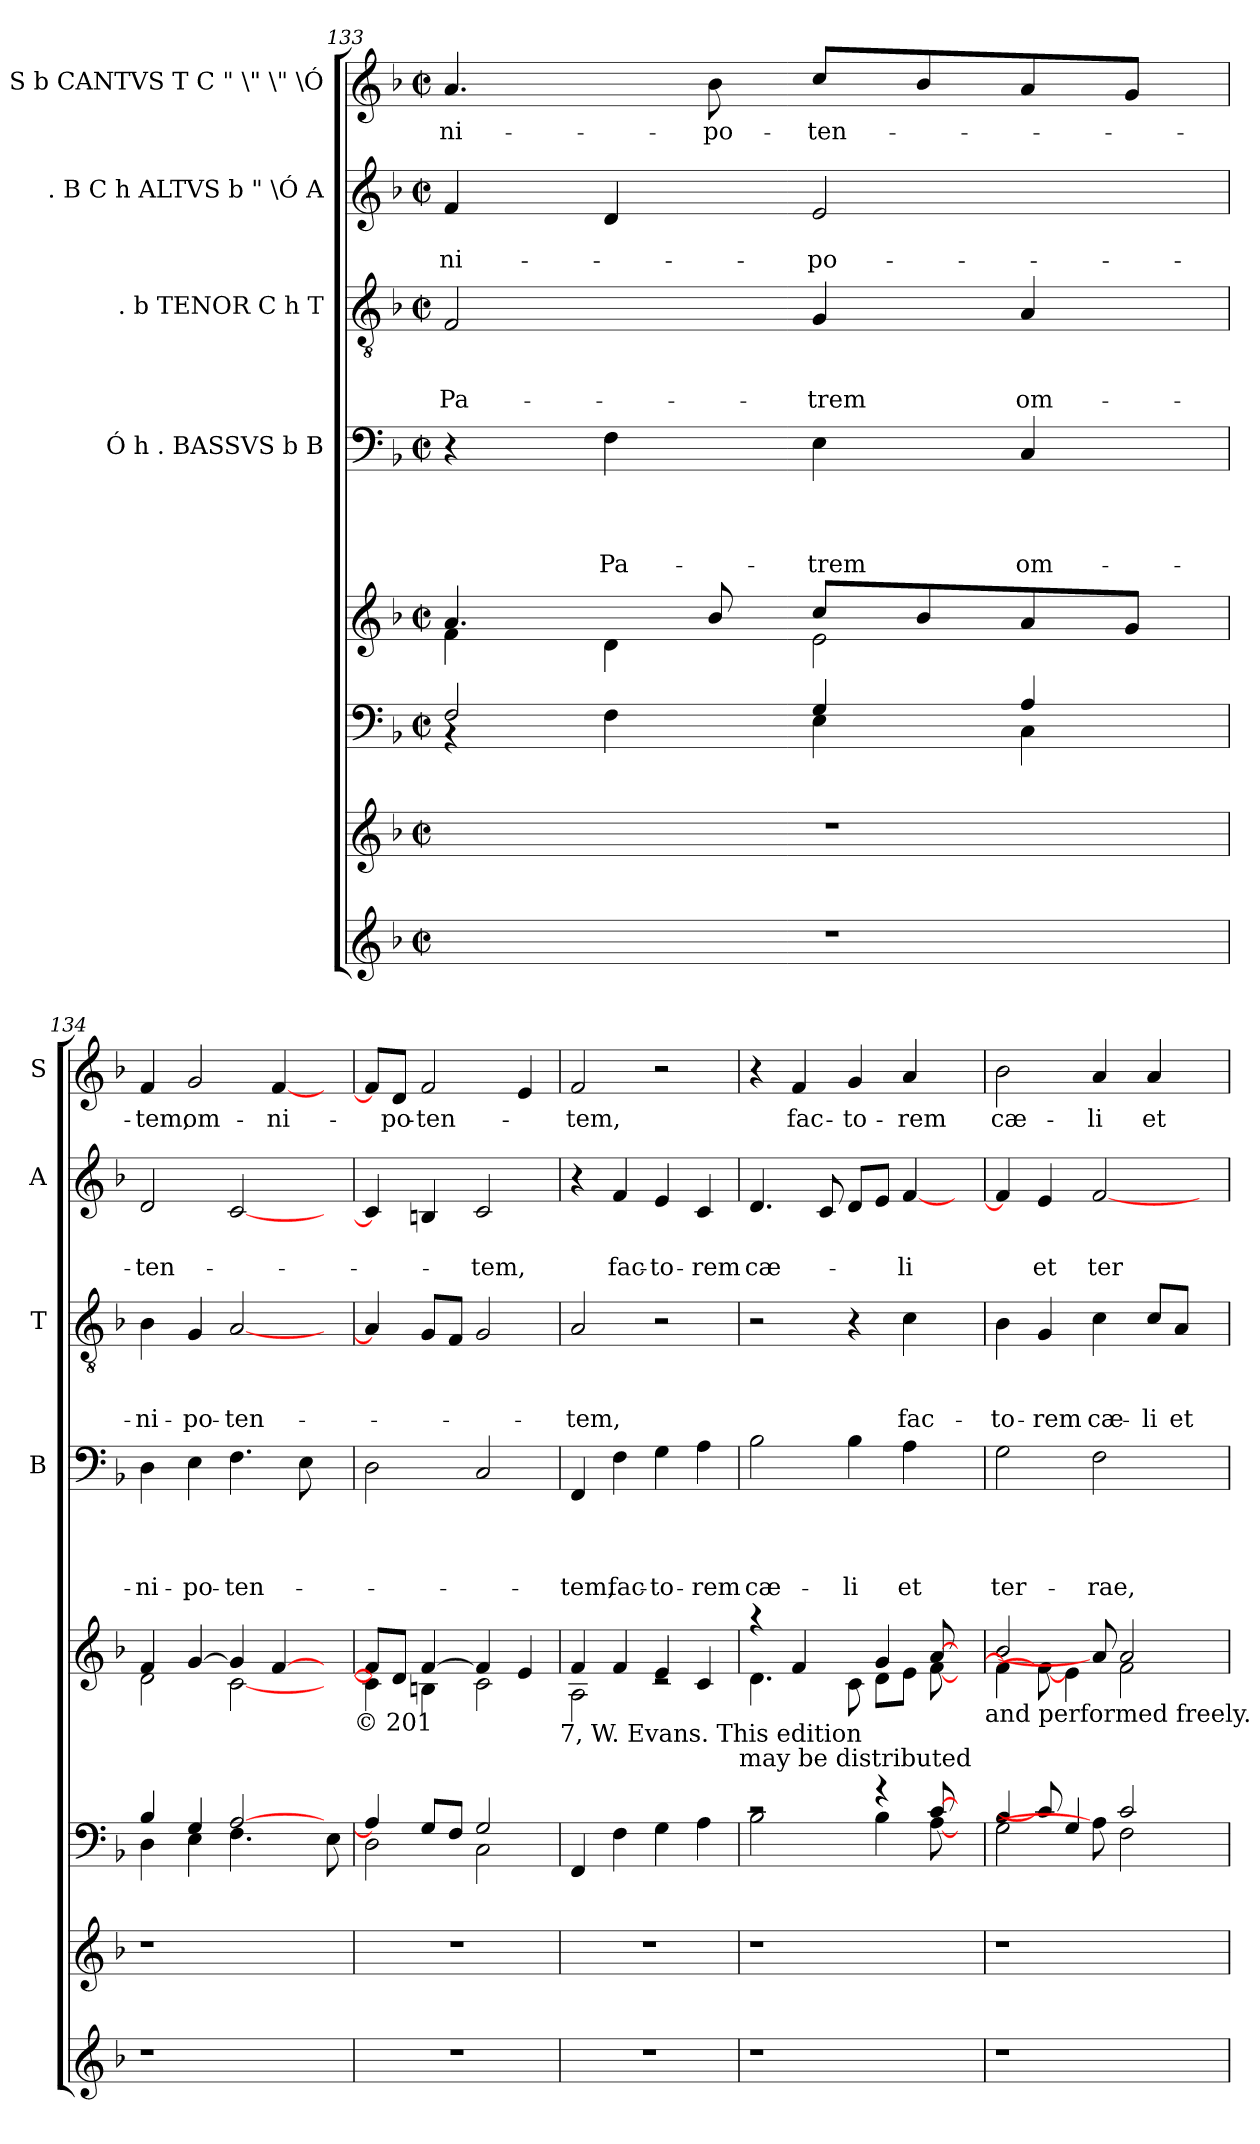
**kern	**kern	**kern	**kern	**kern	**text	**text	**text	**text	**kern	**text	**text	**text	**kern	**text	**text	**kern	**text
*part8	*part7	*part6	*part5	*part4	*part4	*part4	*part4	*part4	*part3	*part3	*part3	*part3	*part2	*part2	*part2	*part1	*part1
*staff8	*staff7	*staff6	*staff5	*staff4	*staff4	*staff4	*staff4	*staff4	*staff3	*staff3	*staff3	*staff3	*staff2	*staff2	*staff2	*staff1	*staff1
*	*	*	*	*I"Ó h . BASSVS b B	*	*	*	*	*I". b TENOR C h T	*	*	*	*I". B C h ALTVS b " \Ó A	*	*	*I"h . S b CANTVS T C " \" \" \Ó	*
*	*	*	*	*I'B	*	*	*	*	*I'T	*	*	*	*I'A	*	*	*I'S	*
*clefG2	*clefG2	*clefF4	*clefG2	*clefF4	*	*	*	*	*clefGv2	*	*	*	*clefG2	*	*	*clefG2	*
*k[b-]	*k[b-]	*k[b-]	*k[b-]	*k[b-]	*	*	*	*	*k[b-]	*	*	*	*k[b-]	*	*	*k[b-]	*
*F:	*F:	*F:	*F:	*F:	*	*	*	*	*F:	*	*	*	*F:	*	*	*F:	*
*M2/2	*M2/2	*M2/2	*M2/2	*M2/2	*	*	*	*	*M2/2	*	*	*	*M2/2	*	*	*M2/2	*
*met(c|)	*met(c|)	*met(c|)	*met(c|)	*met(c|)	*	*	*	*	*met(c|)	*	*	*	*met(c|)	*	*	*met(c|)	*
=133	=133	=133	=133	=133	=133	=133	=133	=133	=133	=133	=133	=133	=133	=133	=133	=133	=133
*	*	*^	*^	*	*	*	*	*	*	*	*	*	*	*	*	*	*
!	!	!	!	!	!	!	!	!	!	!	!	!	!	!LO:LY:b	!	!	!LO:LY:b	!	!LO:LY:b
1r	1r	2F/	4rAA	4.a/	4f\	4r	.	.	.	.	2F/	.	.	Pa-	4f/	.	-ni-	4.a/	-ni-
!	!	!	!	!	!	!	!	!	!	!LO:LY:b	!	!	!	!	!	!	!	!	!
.	.	.	4F\	.	4d\	4F\	.	.	.	Pa-	.	.	.	.	4d/	.	.	.	.
!	!	!	!	!	!	!	!	!	!	!	!	!	!	!	!	!	!	!	!LO:LY:b
.	.	.	.	8b-/	.	.	.	.	.	.	.	.	.	.	.	.	.	8b-\	-po-
!	!	!	!	!	!	!	!	!	!	!LO:LY:b	!	!	!	!LO:LY:b	!	!	!LO:LY:b	!	!LO:LY:b
.	.	4G/	4E\	8cc/L	2e\	4E\	.	.	.	-trem	4G/	.	.	-trem	2e/	.	-po-	8cc/L	-ten-
.	.	.	.	8b-/	.	.	.	.	.	.	.	.	.	.	.	.	.	8b-/	.
!	!	!	!	!	!	!	!	!	!	!LO:LY:b	!	!	!	!LO:LY:b	!	!	!	!	!
.	.	4A/	4C\	8a/	.	4C/	.	.	.	om-	4A/	.	.	om-	.	.	.	8a/	.
.	.	.	.	8g/J	.	.	.	.	.	.	.	.	.	.	.	.	.	8g/J	.
!!LO:LB:g=z
=134	=134	=134	=134	=134	=134	=134	=134	=134	=134	=134	=134	=134	=134	=134	=134	=134	=134	=134	=134
!	!	!	!	!	!	!	!	!	!	!LO:LY:b	!	!	!	!LO:LY:b	!	!	!LO:LY:b	!	!LO:LY:b
1r	1r	4B-/	4D\	4f/	2d\	4D\	.	.	.	-ni-	4B-\	.	.	-ni-	2d/	.	-ten-	4f/	-tem,
!	!	!	!	!	!	!	!	!	!	!LO:LY:b	!	!	!	!LO:LY:b	!	!	!	!	!LO:LY:b
.	.	4G/	4E\	[>4g/	.	4E\	.	.	.	-po-	4G/	.	.	-po-	.	.	.	2g/	om-
!	!	!	!	!	!	!	!	!	!	!LO:LY:b	!	!	!	!LO:LY:b	!	!	!	!	!
.	.	[>2A/	4.F\	4g/]	[<2c\	4.F\	.	.	.	-ten-	[<2A/	.	.	-ten-	[<2c/	.	.	.	.
!	!	!	!	!	!	!	!	!	!	!	!	!	!	!	!	!	!	!	!LO:LY:b
.	.	.	.	[>4f/	.	.	.	.	.	.	.	.	.	.	.	.	.	[<4f/	-ni-
.	.	.	8ryy	.	.	8E\	.	.	.	.	.	.	.	.	.	.	.	.	.
8ryy	8ryy	8ryy	8E\	8ryy	8ryy	8ryy	.	.	.	.	8ryy	.	.	.	8ryy	.	.	8ryy	.
!	!	!	!	!	!LO:TX:b:t=© 201	!	!	!	!	!	!	!	!	!	!	!	!	!	!
=135	=135	=135	=135	=135	=135	=135	=135	=135	=135	=135	=135	=135	=135	=135	=135	=135	=135	=135	=135
1r	1r	4A/]	2D\	8f/L]	4c\]	2D\	.	.	.	.	4A/]	.	.	.	4c/]	.	.	8f/L]	.
!	!	!	!	!	!	!	!	!	!	!	!	!	!	!	!	!	!	!	!LO:LY:b
.	.	.	.	8d/J	.	.	.	.	.	.	.	.	.	.	.	.	.	8d/J	-po-
!	!	!	!	!	!	!	!	!	!	!	!	!	!	!	!	!	!	!	!LO:LY:b
.	.	8G/L	.	[>4f/	4Bn\	.	.	.	.	.	8G/L	.	.	.	4Bn/	.	.	2f/	-ten-
.	.	8F/J	.	.	.	.	.	.	.	.	8F/J	.	.	.	.	.	.	.	.
!	!	!	!	!	!	!	!	!	!	!	!	!	!	!	!	!	!LO:LY:b	!	!
.	.	2G/	2C\	4f/]	2c\	2C/	.	.	.	.	2G/	.	.	.	2c/	.	-tem,	.	.
.	.	.	.	4e/	.	.	.	.	.	.	.	.	.	.	.	.	.	4e/	.
*	*	*v	*v	*	*	*	*	*	*	*	*	*	*	*	*	*	*	*	*
!	!	!	!LO:TX:b:t=7, W. Evans. This edition	!	!	!	!	!	!	!	!	!	!	!	!	!	!	!
=136	=136	=136	=136	=136	=136	=136	=136	=136	=136	=136	=136	=136	=136	=136	=136	=136	=136	=136
!	!	!	!	!	!	!	!	!	!LO:LY:b	!	!	!	!LO:LY:b	!	!	!	!	!LO:LY:b
1r	1r	4FF/	4f/	2A\	4FF/	.	.	.	-tem,	2A/	.	.	-tem,	4r	.	.	2f/	-tem,
!	!	!	!	!	!	!	!	!	!LO:LY:b	!	!	!	!	!	!	!LO:LY:b	!	!
.	.	4F\	4f/	.	4F\	.	.	.	fac-	.	.	.	.	4f/	.	fac-	.	.
!	!	!	!	!	!	!	!	!	!LO:LY:b	!	!	!	!	!	!	!LO:LY:b	!	!
.	.	4G\	4e/	2rc	4G\	.	.	.	-to-	2r	.	.	.	4e/	.	-to-	2r	.
!	!	!	!	!	!	!	!	!	!LO:LY:b	!	!	!	!	!	!	!LO:LY:b	!	!
.	.	4A\	4c/	.	4A\	.	.	.	-rem	.	.	.	.	4c/	.	-rem	.	.
!	!	!	!LO:TX:b:t=may be distributed	!	!	!	!	!	!	!	!	!	!	!	!	!	!	!
=137	=137	=137	=137	=137	=137	=137	=137	=137	=137	=137	=137	=137	=137	=137	=137	=137	=137	=137
*	*	*^	*	*	*	*	*	*	*	*	*	*	*	*	*	*	*	*
!	!	!	!	!	!	!	!	!	!	!LO:LY:b	!	!	!	!	!	!	!LO:LY:b	!	!
1r	1r	2rc	2B-\	4raa	4.d\	2B-\	.	.	.	cæ-	2r	.	.	.	4.d/	.	cæ-	4r	.
!	!	!	!	!	!	!	!	!	!	!	!	!	!	!	!	!	!	!	!LO:LY:b
.	.	.	.	4f/	.	.	.	.	.	.	.	.	.	.	.	.	.	4f/	fac-
.	.	.	.	.	8ryy	.	.	.	.	.	.	.	.	.	8c/	.	.	.	.
!	!	!	!	!	!	!	!	!	!	!LO:LY:b	!	!	!	!	!	!	!	!	!LO:LY:b
.	.	8ryy	8ryy	8ryy	8c\	4B-\	.	.	.	-li	4r	.	.	.	8d/L	.	.	4g/	-to-
.	.	4rg	4B-\	4g/	8d\L	.	.	.	.	.	.	.	.	.	8e/J	.	.	.	.
!	!	!	!	!	!	!	!	!	!	!LO:LY:b	!	!	!	!LO:LY:b	!	!	!LO:LY:b	!	!LO:LY:b
.	.	.	.	.	8e\J	4A\	.	.	.	et	4c\	.	.	fac-	[<4f/	.	-li	4a/	-rem
.	.	[8c/	[8A\	[8a/	[<8f\	.	.	.	.	.	.	.	.	.	.	.	.	.	.
8ryy	8ryy	8ryy	8ryy	8ryy	8ryy	8ryy	.	.	.	.	8ryy	.	.	.	8ryy	.	.	8ryy	.
!	!	!	!	!	!LO:TX:b:t=and performed freely.	!	!	!	!	!	!	!	!	!	!	!	!	!	!
=138	=138	=138	=138	=138	=138	=138	=138	=138	=138	=138	=138	=138	=138	=138	=138	=138	=138	=138	=138
!	!	!	!	!	!	!	!	!	!	!LO:LY:b	!	!	!	!LO:LY:b	!	!	!	!	!LO:LY:b
1r	1r	4B-/	2G\	2b-/	4f\]	2G\	.	.	.	ter-	4B-\	.	.	-to-	4f/]	.	.	2b-\	cæ-
!	!	!	!	!	!	!	!	!	!	!	!	!	!	!LO:LY:b	!	!	!LO:LY:b	!	!
.	.	8c/]	.	.	8f\_	.	.	.	.	.	4G/	.	.	-rem	4e/	.	et	.	.
.	.	4G/	.	.	4e\	.	.	.	.	.	.	.	.	.	.	.	.	.	.
!	!	!	!	!	!	!	!	!	!	!LO:LY:b	!	!	!	!LO:LY:b	!	!	!LO:LY:b	!	!LO:LY:b
.	.	.	8A\]	8a/]	.	2F\	.	.	.	-rae,	4c\	.	.	cæ-	[>2f/	.	ter-	4a/	-li
.	.	2c/	2F\	2a/	2f\	.	.	.	.	.	.	.	.	.	.	.	.	.	.
!	!	!	!	!	!	!	!	!	!	!	!	!	!	!LO:LY:b	!	!	!	!	!LO:LY:b
.	.	.	.	.	.	.	.	.	.	.	8c/L	.	.	-li	.	.	.	4a/	et
!	!	!	!	!	!	!	!	!	!	!	!	!	!	!LO:LY:b	!	!	!	!	!
.	.	.	.	.	.	.	.	.	.	.	8A/J	.	.	et	.	.	.	.	.
8ryy	8ryy	.	.	.	.	8ryy	.	.	.	.	8ryy	.	.	.	8ryy	.	.	8ryy	.
*	*	*v	*v	*	*	*	*	*	*	*	*	*	*	*	*	*	*	*	*
*	*	*	*v	*v	*	*	*	*	*	*	*	*	*	*	*	*	*	*
=	=	=	=	=	=	=	=	=	=	=	=	=	=	=	=	=	=
*-	*-	*-	*-	*-	*-	*-	*-	*-	*-	*-	*-	*-	*-	*-	*-	*-	*-
